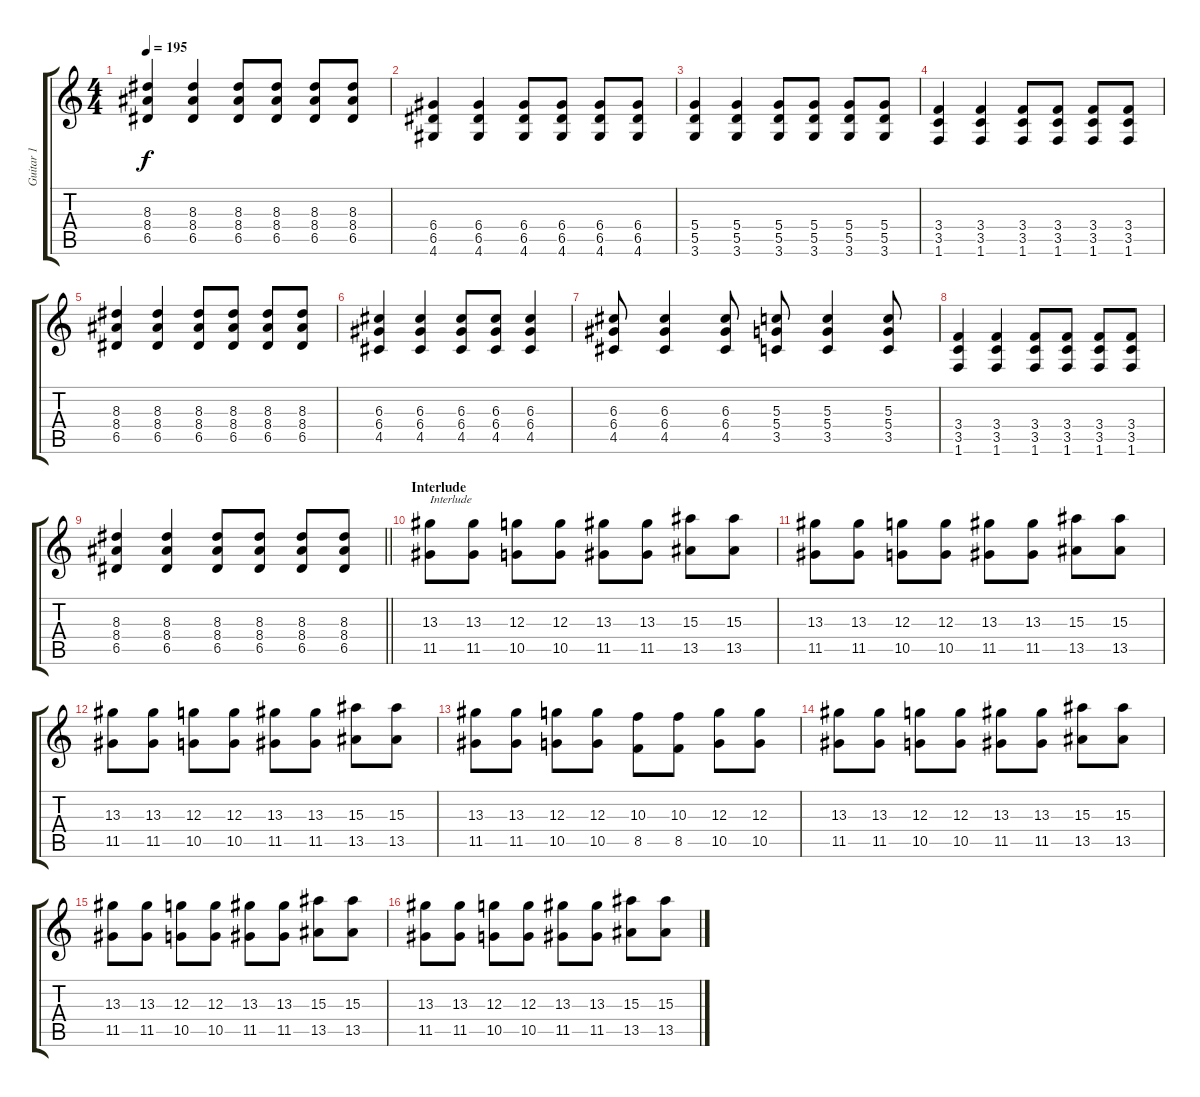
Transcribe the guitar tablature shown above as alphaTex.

\track ("Guitar 1" "Guitar 1") {instrument distortionguitar}
\staff {score tabs}
\tuning (E4 B3 G3 D3 A2 E2) {hide}
\ts (4 4)
\tempo 195
\clef g2
\ks c
(8.3 8.4 6.5).4{dy f} (8.3 8.4 6.5).4 (8.3 8.4 6.5).8 (8.3 8.4 6.5).8 (8.3 8.4 6.5).8 (8.3 8.4 6.5).8 |
(6.4 6.5 4.6).4 (6.4 6.5 4.6).4 (6.4 6.5 4.6).8 (6.4 6.5 4.6).8 (6.4 6.5 4.6).8 (6.4 6.5 4.6).8 |
(5.4 5.5 3.6).4 (5.4 5.5 3.6).4 (5.4 5.5 3.6).8 (5.4 5.5 3.6).8 (5.4 5.5 3.6).8 (5.4 5.5 3.6).8 |
(3.4 3.5 1.6).4 (3.4 3.5 1.6).4 (3.4 3.5 1.6).8 (3.4 3.5 1.6).8 (3.4 3.5 1.6).8 (3.4 3.5 1.6).8 |
(8.3 8.4 6.5).4 (8.3 8.4 6.5).4 (8.3 8.4 6.5).8 (8.3 8.4 6.5).8 (8.3 8.4 6.5).8 (8.3 8.4 6.5).8 |
(6.3 6.4 4.5).4 (6.3 6.4 4.5).4 (6.3 6.4 4.5).8 (6.3 6.4 4.5).8 (6.3 6.4 4.5).4 |
(6.3 6.4 4.5).8 (6.3 6.4 4.5).4 (6.3 6.4 4.5).8 (5.3 5.4 3.5).8 (5.3 5.4 3.5).4 (5.3 5.4 3.5).8 |
(3.4 3.5 1.6).4 (3.4 3.5 1.6).4 (3.4 3.5 1.6).8 (3.4 3.5 1.6).8 (3.4 3.5 1.6).8 (3.4 3.5 1.6).8 |
\barLineRight lightlight
(8.3 8.4 6.5).4 (8.3 8.4 6.5).4 (8.3 8.4 6.5).8 (8.3 8.4 6.5).8 (8.3 8.4 6.5).8 (8.3 8.4 6.5).8 |
\section ("" "Interlude")
(13.3 11.5).8{txt "Interlude"} (13.3 11.5).8 (12.3 10.5).8 (12.3 10.5).8 (13.3 11.5).8 (13.3 11.5).8 (15.3 13.5).8 (15.3 13.5).8 |
(13.3 11.5).8 (13.3 11.5).8 (12.3 10.5).8 (12.3 10.5).8 (13.3 11.5).8 (13.3 11.5).8 (15.3 13.5).8 (15.3 13.5).8 |
(13.3 11.5).8 (13.3 11.5).8 (12.3 10.5).8 (12.3 10.5).8 (13.3 11.5).8 (13.3 11.5).8 (15.3 13.5).8 (15.3 13.5).8 |
(13.3 11.5).8 (13.3 11.5).8 (12.3 10.5).8 (12.3 10.5).8 (10.3 8.5).8 (10.3 8.5).8 (12.3 10.5).8 (12.3 10.5).8 |
(13.3 11.5).8 (13.3 11.5).8 (12.3 10.5).8 (12.3 10.5).8 (13.3 11.5).8 (13.3 11.5).8 (15.3 13.5).8 (15.3 13.5).8 |
(13.3 11.5).8 (13.3 11.5).8 (12.3 10.5).8 (12.3 10.5).8 (13.3 11.5).8 (13.3 11.5).8 (15.3 13.5).8 (15.3 13.5).8 |
(13.3 11.5).8 (13.3 11.5).8 (12.3 10.5).8 (12.3 10.5).8 (13.3 11.5).8 (13.3 11.5).8 (15.3 13.5).8 (15.3 13.5).8
